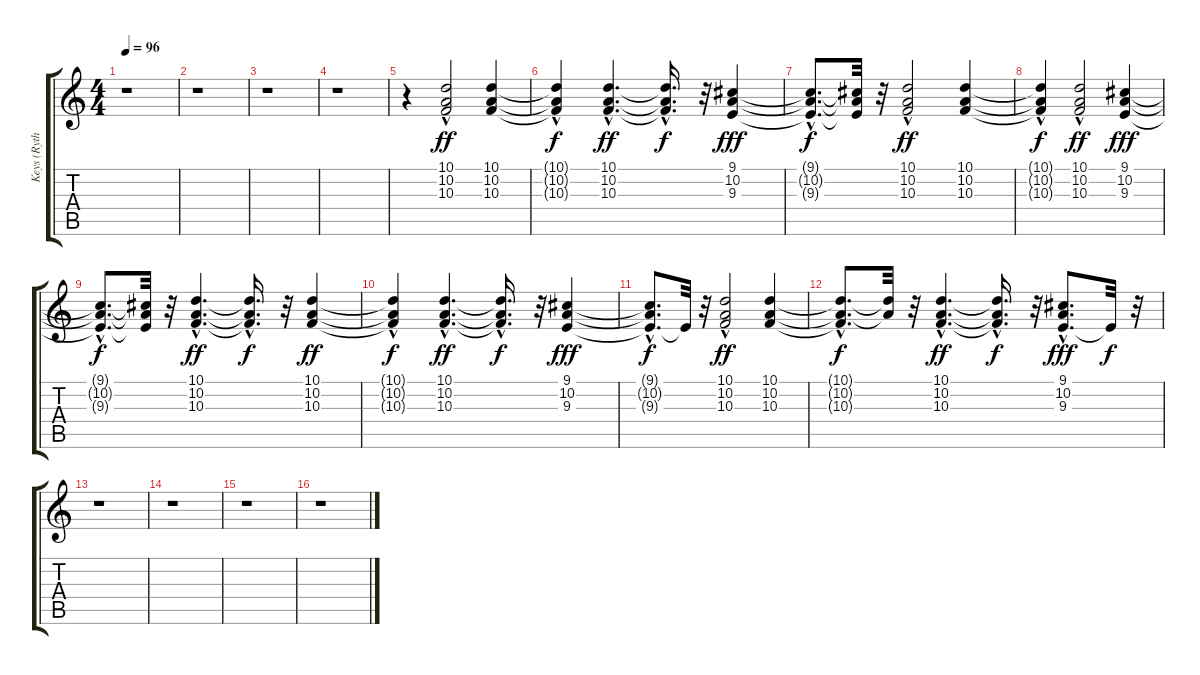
\track ("Keys (Rythem)" "Keys (Ryth") {instrument pizzicatostrings}
\staff {score tabs}
\tuning (E4 B3 G3 D3 A2 E2) {hide}
\ts (4 4)
\tempo 96
\clef g2
\ks c
r.1{dy f} |
r.1 |
r.1 |
r.1 |
r.4 (10.1 10.2{hac} 10.3{hac}).2{dy ff} (10.1 10.2 10.3).4 |
(10.1{t} 10.2{hac t} 10.3{hac t}).4{dy f} (10.1{hac} 10.2{hac} 10.3{hac}).4{d dy ff} (10.1{hac t} 10.2{hac t} 10.3{hac t}).16{d dy f} r.32 (9.1 10.2 9.3).4{dy fff} |
(9.1{hac t} 10.2{hac t} 9.3{hac t}).8{d dy f} (9.1{t} 10.2{t} 9.3{t}).32 r.32 (10.1 10.2 10.3{hac}).2{dy ff} (10.1 10.2 10.3).4 |
(10.1{hac t} 10.2{t} 10.3{t}).4{dy f} (10.1{hac} 10.2 10.3{hac}).2{dy ff} (9.1 10.2 9.3).4{dy fff} |
(9.1{hac t} 10.2{hac t} 9.3{hac t}).8{d dy f} (9.1{t} 10.2{t} 9.3{t}).32 r.32 (10.1{hac} 10.2{hac} 10.3{hac}).4{d dy ff} (10.1{hac t} 10.2{t} 10.3{t}).16{d dy f} r.32 (10.1 10.2 10.3).4{dy ff} |
(10.1{t} 10.2{hac t} 10.3{hac t}).4{dy f} (10.1{hac} 10.2{hac} 10.3{hac}).4{d dy ff} (10.1{hac t} 10.2{hac t} 10.3{hac t}).16{d dy f} r.32 (9.1 10.2 9.3).4{dy fff} |
(9.1{t} 10.2{hac t} 9.3{hac t}).8{d dy f} 9.3{t}.32 r.32 (10.1 10.2{hac} 10.3{hac}).2{dy ff} (10.1 10.2 10.3).4 |
(10.1{hac t} 10.2{hac t} 10.3{hac t}).8{d dy f} (10.1{t} 10.2{t}).32 r.32 (10.1{hac} 10.2{hac} 10.3{hac}).4{d dy ff} (10.1{hac t} 10.2{hac t} 10.3{hac t}).16{d dy f} r.32 (9.1{hac} 10.2{hac} 9.3{hac}).8{d dy fff} 9.3{t}.32{dy f} r.32 |
r.1 |
r.1 |
r.1 |
r.1
